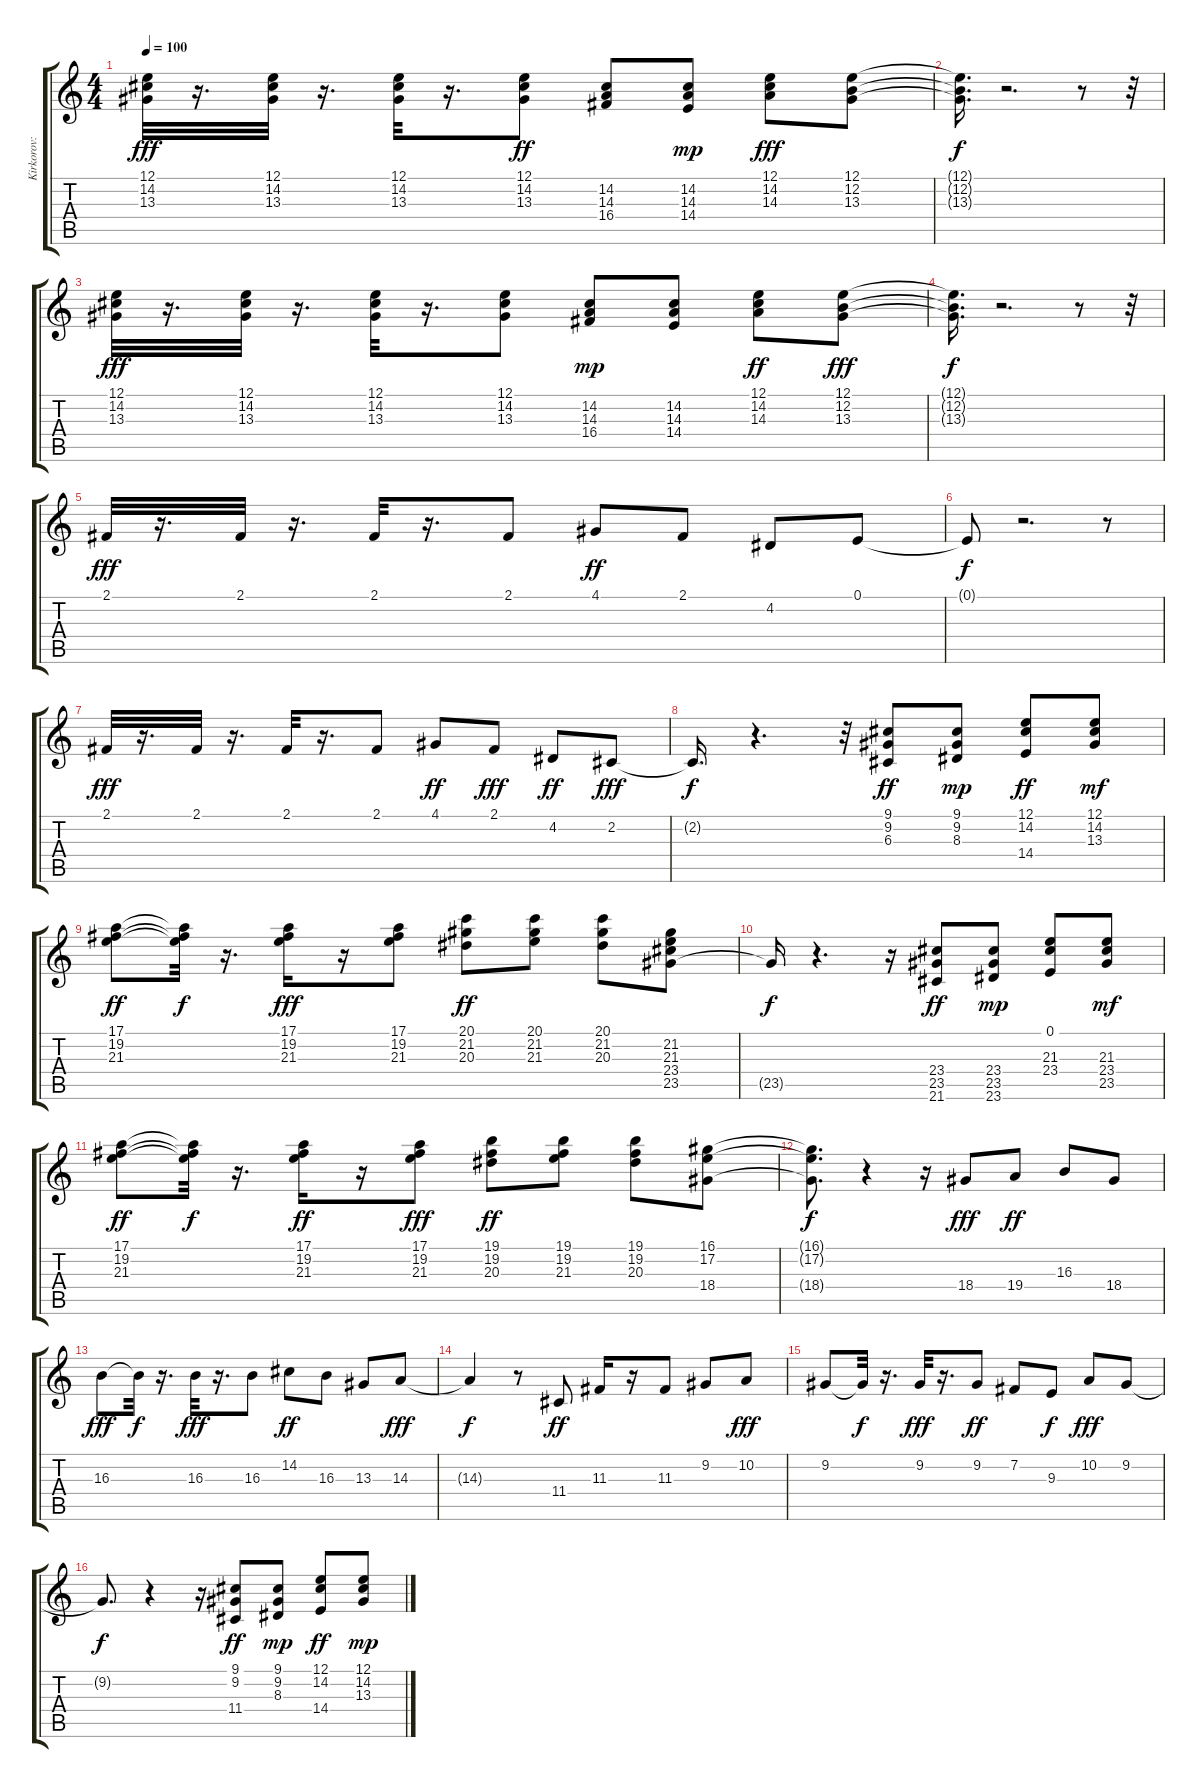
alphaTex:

\track ("Kirkorov: vocal" "Kirkorov: ") {instrument acousticgrandpiano}
\staff {score tabs}
\tuning (E4 B3 G3 D3 A2 E2) {hide}
\ts (4 4)
\tempo 100
\clef g2
\ks c
(12.1 14.2 13.3).32{dy fff} r.16{d} (12.1 14.2 13.3).32 r.16{d} (12.1 14.2 13.3).32 r.16{d} (12.1 14.2 13.3).8{dy ff} (14.2 14.3 16.4).8 (14.2 14.3 14.4).8{dy mp} (12.1 14.2 14.3).8{dy fff} (12.1 12.2 13.3).8 |
(12.1{t} 12.2{t} 13.3{t}).16{d dy f} r.2{d} r.8 r.32 |
(12.1 14.2 13.3).32{dy fff} r.16{d} (12.1 14.2 13.3).32 r.16{d} (12.1 14.2 13.3).32 r.16{d} (12.1 14.2 13.3).8 (14.2 14.3 16.4).8{dy mp} (14.2 14.3 14.4).8 (12.1 14.2 14.3).8{dy ff} (12.1 12.2 13.3).8{dy fff} |
(12.1{t} 12.2{t} 13.3{t}).16{d dy f} r.2{d} r.8 r.32 |
2.1.32{dy fff} r.16{d} 2.1.32 r.16{d} 2.1.32 r.16{d} 2.1.8 4.1.8{dy ff} 2.1.8 4.2.8 0.1.8 |
0.1{t}.8{dy f} r.2{d} r.8 |
2.1.32{dy fff} r.16{d} 2.1.32 r.16{d} 2.1.32 r.16{d} 2.1.8 4.1.8{dy ff} 2.1.8{dy fff} 4.2.8{dy ff} 2.2.8{dy fff} |
2.2{t}.16{d dy f} r.4{d} r.32 (9.1 9.2 6.3).8{dy ff} (9.1 9.2 8.3).8{dy mp} (12.1 14.2 14.4).8{dy ff} (12.1 14.2 13.3).8{dy mf} |
(17.1 19.2 21.3).8{dy ff} (17.1{t} 19.2{t} 21.3{t}).32{dy f} r.16{d} (17.1 19.2 21.3).16{dy fff} r.16 (17.1 19.2 21.3).8 (20.1 21.2 20.3).8{dy ff} (20.1 21.2 21.3).8 (20.1 21.2 20.3).8 (21.2 21.3 23.4 23.5).8 |
23.5{t}.16{dy f} r.4{d} r.16 (23.4 23.5 21.6).8{dy ff} (23.4 23.5 23.6).8{dy mp} (0.1 21.3 23.4).8 (21.3 23.4 23.5).8{dy mf} |
(17.1 19.2 21.3).8{dy ff} (17.1{t} 19.2{t} 21.3{t}).32{dy f} r.16{d} (17.1 19.2 21.3).16{dy ff} r.16 (17.1 19.2 21.3).8{dy fff} (19.1 19.2 20.3).8{dy ff} (19.1 19.2 21.3).8 (19.1 19.2 20.3).8 (16.1 17.2 18.4).8 |
(16.1{t} 17.2{t} 18.4{t}).8{d dy f} r.4 r.16 18.4.8{dy fff} 19.4.8{dy ff} 16.3.8 18.4.8 |
16.3.8{dy fff} 16.3{t}.32{dy f} r.16{d} 16.3.32{dy fff} r.16{d} 16.3.8 14.2.8{dy ff} 16.3.8 13.3.8 14.3.8{dy fff} |
14.3{t}.4{dy f} r.8 11.4.8{dy ff} 11.3.16 r.16 11.3.8 9.2.8 10.2.8{dy fff} |
9.2.8 9.2{t}.32{dy f} r.16{d} 9.2.32{dy fff} r.16{d} 9.2.8{dy ff} 7.2.8 9.3.8{dy f} 10.2.8{dy fff} 9.2.8 |
9.2{t}.8{d dy f} r.4 r.16 (9.1 9.2 11.4).8{dy ff} (9.1 9.2 8.3).8{dy mp} (12.1 14.2 14.4).8{dy ff} (12.1 14.2 13.3).8{dy mp}
